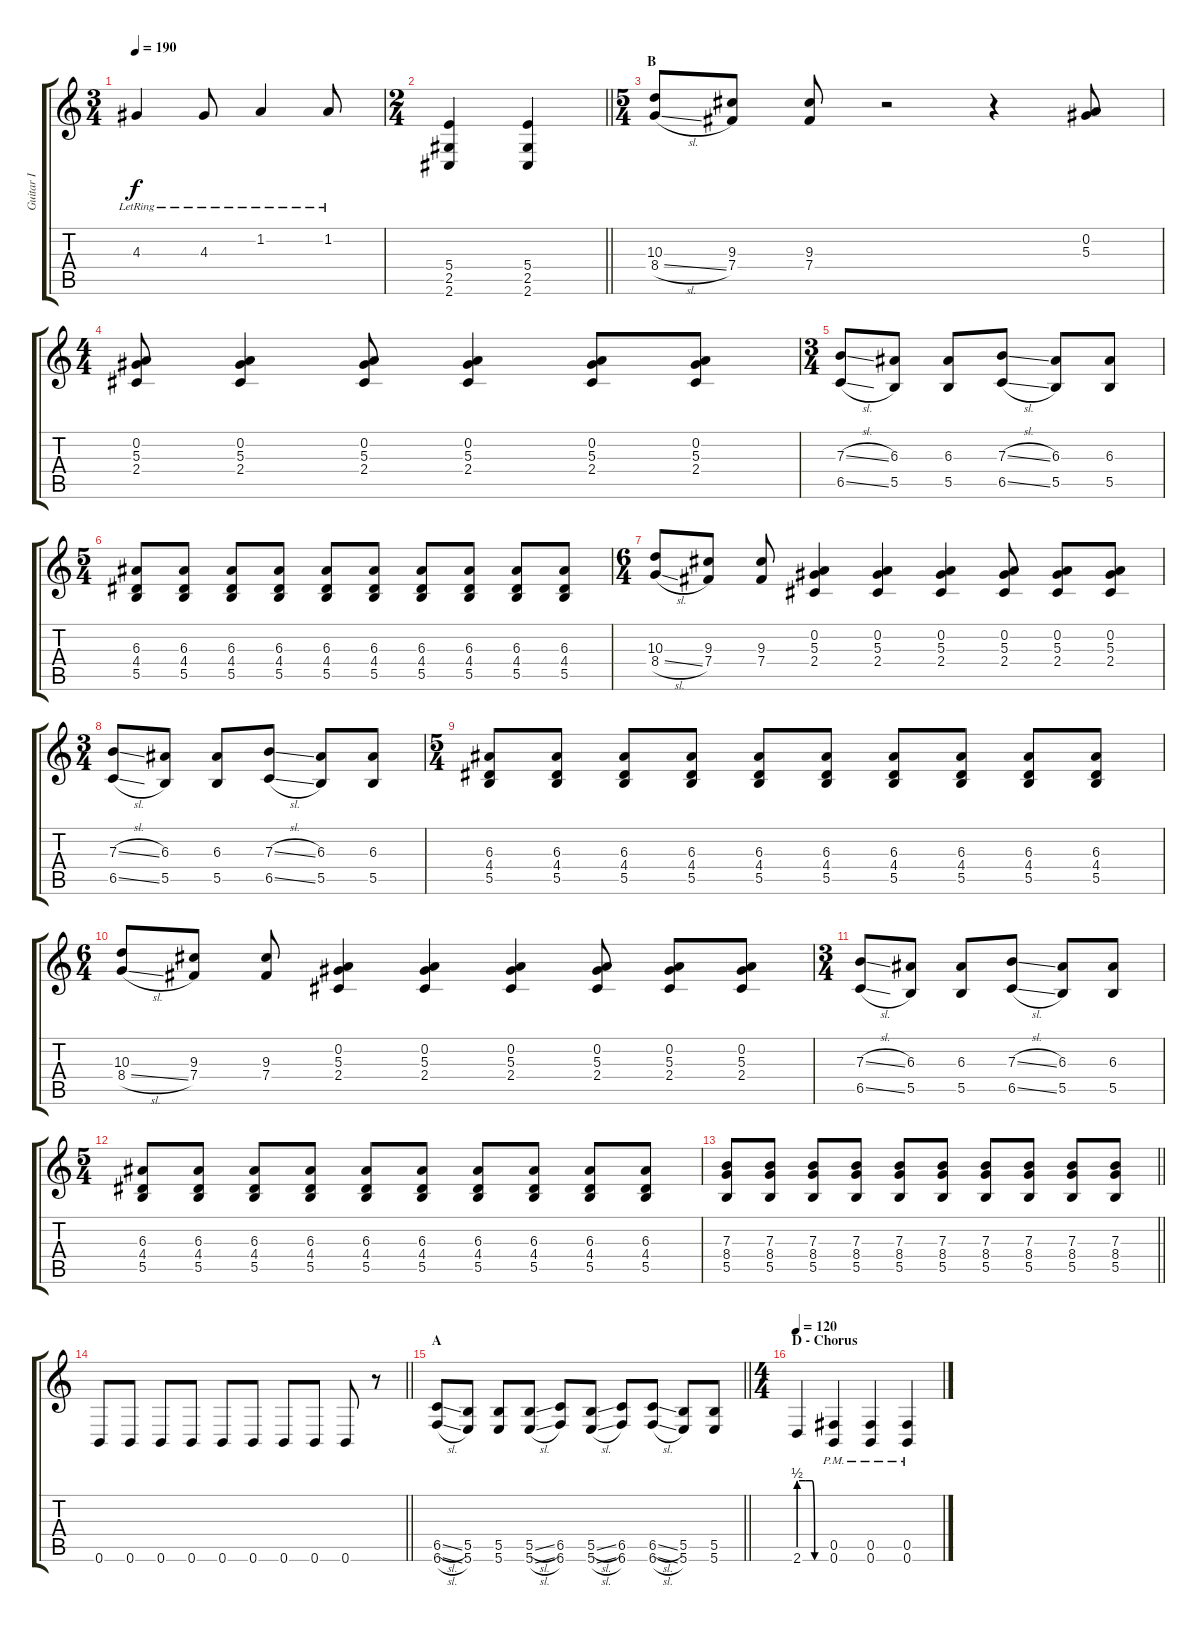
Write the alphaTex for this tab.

\track ("Guitar I" "Guitar I") {instrument overdrivenguitar}
\staff {score tabs}
\tuning (Db4 Ab3 E3 B2 Gb2 B1) {hide}
\ts (3 4)
\tempo 190
\clef g2
\ks c
4.3{lr}.4{dy f} 4.3{lr}.8 1.2{lr}.4 1.2{lr}.8 |
\ts (2 4)
\barLineRight lightlight
(5.4 2.5 2.6).4 (5.4 2.5 2.6).4 |
\ts (5 4)
\section ("" "B")
(10.3 8.4{sl}).8 (9.3 7.4).8 (9.3 7.4).8 r.2 r.4 (0.2 5.3).8 |
\ts (4 4)
(0.2 5.3 2.4).8 (0.2 5.3 2.4).4 (0.2 5.3 2.4).8 (0.2 5.3 2.4).4 (0.2 5.3 2.4).8 (0.2 5.3 2.4).8 |
\ts (3 4)
(7.3{sl} 6.5{sl}).8 (6.3 5.5).8 (6.3 5.5).8 (7.3{sl} 6.5{sl}).8 (6.3 5.5).8 (6.3 5.5).8 |
\ts (5 4)
(6.3 4.4 5.5).8 (6.3 4.4 5.5).8 (6.3 4.4 5.5).8 (6.3 4.4 5.5).8 (6.3 4.4 5.5).8 (6.3 4.4 5.5).8 (6.3 4.4 5.5).8 (6.3 4.4 5.5).8 (6.3 4.4 5.5).8 (6.3 4.4 5.5).8 |
\ts (6 4)
(10.3 8.4{sl}).8 (9.3 7.4).8 (9.3 7.4).8 (0.2 5.3 2.4).4 (0.2 5.3 2.4).4 (0.2 5.3 2.4).4 (0.2 5.3 2.4).8 (0.2 5.3 2.4).8 (0.2 5.3 2.4).8 |
\ts (3 4)
(7.3{sl} 6.5{sl}).8 (6.3 5.5).8 (6.3 5.5).8 (7.3{sl} 6.5{sl}).8 (6.3 5.5).8 (6.3 5.5).8 |
\ts (5 4)
(6.3 4.4 5.5).8 (6.3 4.4 5.5).8 (6.3 4.4 5.5).8 (6.3 4.4 5.5).8 (6.3 4.4 5.5).8 (6.3 4.4 5.5).8 (6.3 4.4 5.5).8 (6.3 4.4 5.5).8 (6.3 4.4 5.5).8 (6.3 4.4 5.5).8 |
\ts (6 4)
(10.3 8.4{sl}).8 (9.3 7.4).8 (9.3 7.4).8 (0.2 5.3 2.4).4 (0.2 5.3 2.4).4 (0.2 5.3 2.4).4 (0.2 5.3 2.4).8 (0.2 5.3 2.4).8 (0.2 5.3 2.4).8 |
\ts (3 4)
(7.3{sl} 6.5{sl}).8 (6.3 5.5).8 (6.3 5.5).8 (7.3{sl} 6.5{sl}).8 (6.3 5.5).8 (6.3 5.5).8 |
\ts (5 4)
(6.3 4.4 5.5).8 (6.3 4.4 5.5).8 (6.3 4.4 5.5).8 (6.3 4.4 5.5).8 (6.3 4.4 5.5).8 (6.3 4.4 5.5).8 (6.3 4.4 5.5).8 (6.3 4.4 5.5).8 (6.3 4.4 5.5).8 (6.3 4.4 5.5).8 |
\barLineRight lightlight
(7.3 8.4 5.5).8 (7.3 8.4 5.5).8 (7.3 8.4 5.5).8 (7.3 8.4 5.5).8 (7.3 8.4 5.5).8 (7.3 8.4 5.5).8 (7.3 8.4 5.5).8 (7.3 8.4 5.5).8 (7.3 8.4 5.5).8 (7.3 8.4 5.5).8 |
\barLineRight lightlight
0.6.8 0.6.8 0.6.8 0.6.8 0.6.8 0.6.8 0.6.8 0.6.8 0.6.8 r.8 |
\section ("" "A")
\barLineRight lightlight
(6.5{sl} 6.6{sl}).8 (5.5 5.6).8 (5.5 5.6).8 (5.5{sl} 5.6{sl}).8 (6.5 6.6).8 (5.5{sl} 5.6{sl}).8 (6.5 6.6).8 (6.5{sl} 6.6{sl}).8 (5.5 5.6).8 (5.5 5.6).8 |
\ts (4 4)
\section ("" "D - Chorus")
\tempo 120
2.6{be (custom 0 2 15 2 29 2 35 0 60 0)}.4 (0.5{pm} 0.6{pm}).4 (0.5{pm} 0.6{pm}).4 (0.5{pm} 0.6{pm}).4
